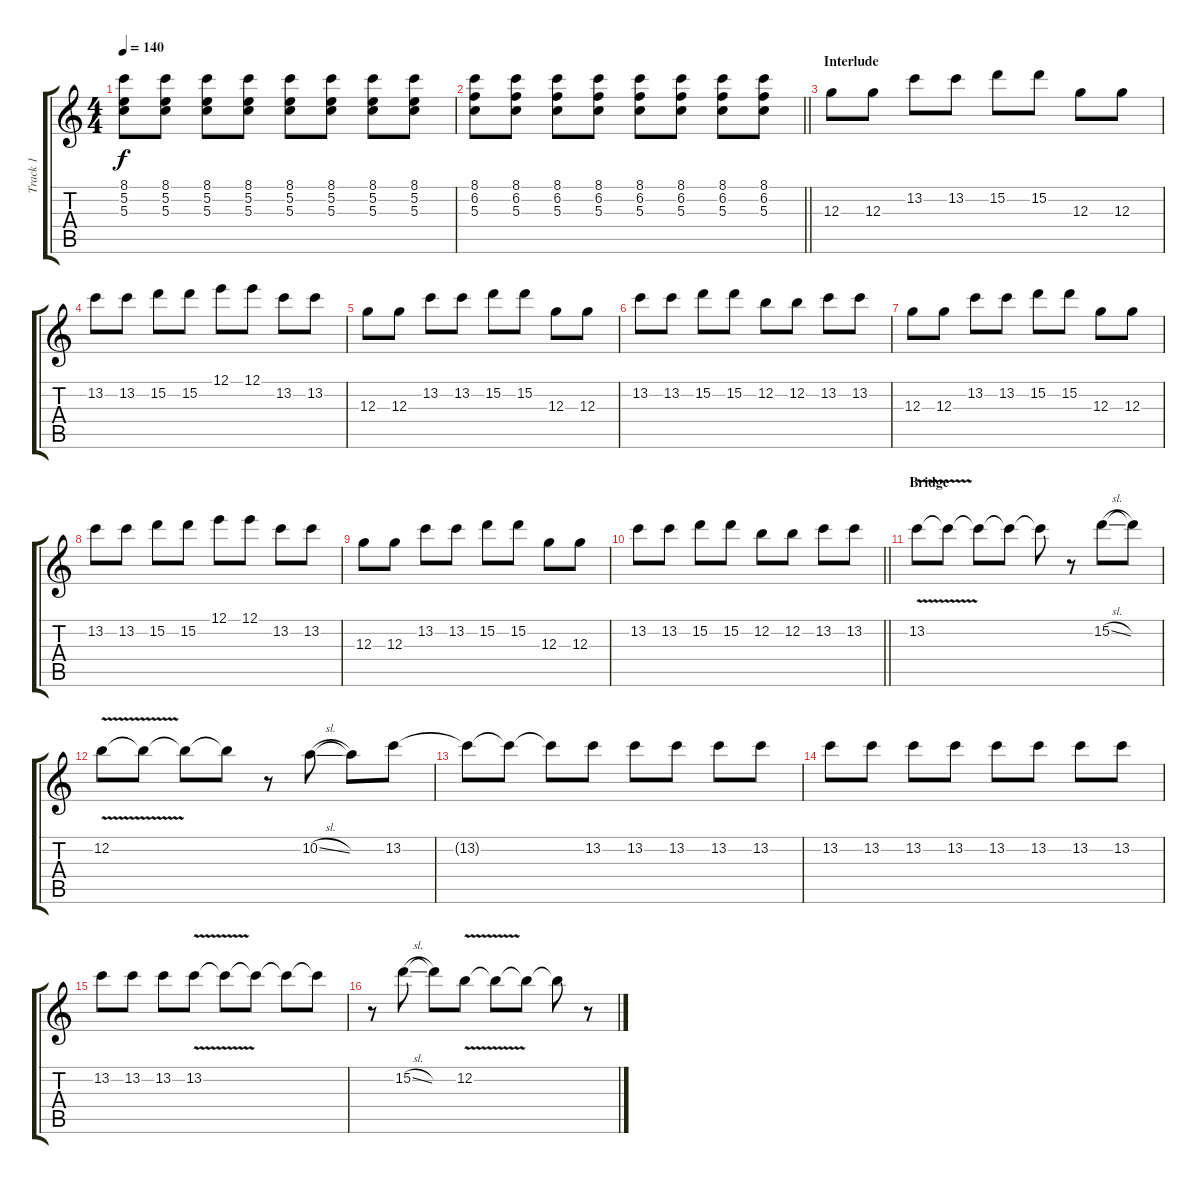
\track ("Track 1" "Track 1") {instrument distortionguitar}
\staff {score tabs}
\tuning (E4 B3 G3 D3 A2 E2) {hide}
\ts (4 4)
\tempo 140
\clef g2
\ks c
(8.1 5.2 5.3).8{dy f} (8.1 5.2 5.3).8 (8.1 5.2 5.3).8 (8.1 5.2 5.3).8 (8.1 5.2 5.3).8 (8.1 5.2 5.3).8 (8.1 5.2 5.3).8 (8.1 5.2 5.3).8 |
\barLineRight lightlight
(8.1 6.2 5.3).8 (8.1 6.2 5.3).8 (8.1 6.2 5.3).8 (8.1 6.2 5.3).8 (8.1 6.2 5.3).8 (8.1 6.2 5.3).8 (8.1 6.2 5.3).8 (8.1 6.2 5.3).8 |
\section ("" "Interlude")
12.3.8 12.3.8 13.2.8 13.2.8 15.2.8 15.2.8 12.3.8 12.3.8 |
13.2.8 13.2.8 15.2.8 15.2.8 12.1.8 12.1.8 13.2.8 13.2.8 |
12.3.8 12.3.8 13.2.8 13.2.8 15.2.8 15.2.8 12.3.8 12.3.8 |
13.2.8 13.2.8 15.2.8 15.2.8 12.2.8 12.2.8 13.2.8 13.2.8 |
12.3.8 12.3.8 13.2.8 13.2.8 15.2.8 15.2.8 12.3.8 12.3.8 |
13.2.8 13.2.8 15.2.8 15.2.8 12.1.8 12.1.8 13.2.8 13.2.8 |
12.3.8 12.3.8 13.2.8 13.2.8 15.2.8 15.2.8 12.3.8 12.3.8 |
\barLineRight lightlight
13.2.8 13.2.8 15.2.8 15.2.8 12.2.8 12.2.8 13.2.8 13.2.8 |
\section ("" "Bridge")
13.2{v}.8 13.2{t}.8 13.2{t}.8 13.2{t}.8 13.2{t}.8 r.8 15.2{sl}.8 15.2{t}.8 |
12.2{v}.8 12.2{t}.8 12.2{t}.8 12.2{t}.8 r.8 10.2{sl}.8 10.2{t}.8 13.2.8 |
13.2{t}.8 13.2{t}.8 13.2{t}.8 13.2.8 13.2.8 13.2.8 13.2.8 13.2.8 |
13.2.8 13.2.8 13.2.8 13.2.8 13.2.8 13.2.8 13.2.8 13.2.8 |
13.2.8 13.2.8 13.2.8 13.2{v}.8 13.2{t}.8 13.2{t}.8 13.2{t}.8 13.2{t}.8 |
r.8 15.2{sl}.8 15.2{t}.8 12.2{v}.8 12.2{t}.8 12.2{t}.8 12.2{t}.8 r.8
